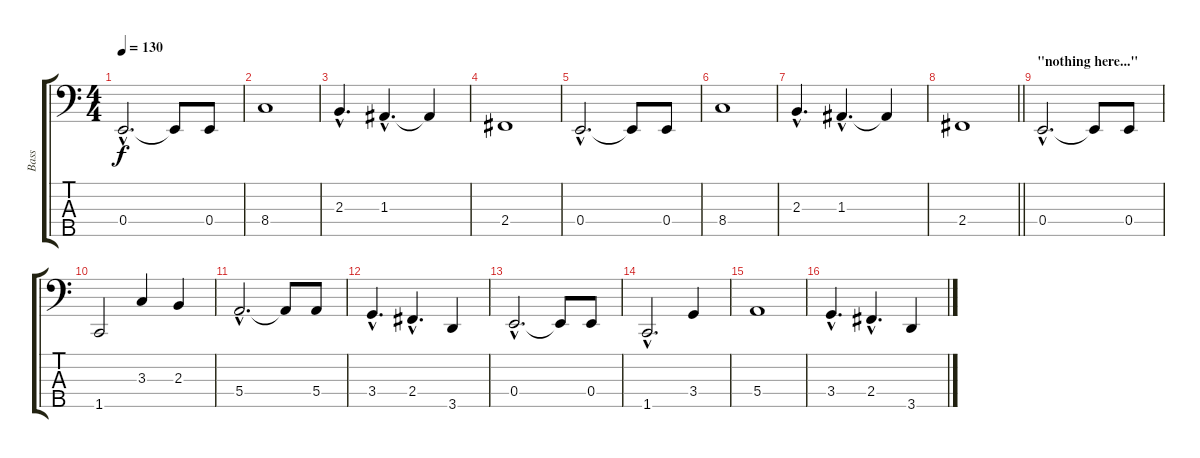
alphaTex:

\track ("Bass" "Bass") {instrument electricbassfinger}
\staff {score tabs}
\tuning (G2 D2 A1 E1 B0) {hide}
\ts (4 4)
\tempo 130
\clef f4
\ks c
0.4{hac}.2{d dy f} 0.4{t}.8 0.4.8 |
8.4.1 |
2.3{hac}.4{d} 1.3{hac}.4{d} 1.3{t}.4 |
2.4.1 |
0.4{hac}.2{d} 0.4{t}.8 0.4.8 |
8.4.1 |
2.3{hac}.4{d} 1.3{hac}.4{d} 1.3{t}.4 |
\barLineRight lightlight
2.4.1 |
\section ("" "\"nothing here...\"")
0.4{hac}.2{d} 0.4{t}.8 0.4.8 |
1.5.2 3.3.4 2.3.4 |
5.4{hac}.2{d} 5.4{t}.8 5.4.8 |
3.4{hac}.4{d} 2.4{hac}.4{d} 3.5.4 |
0.4{hac}.2{d} 0.4{t}.8 0.4.8 |
1.5{hac}.2{d} 3.4.4 |
5.4.1 |
3.4{hac}.4{d} 2.4{hac}.4{d} 3.5.4
